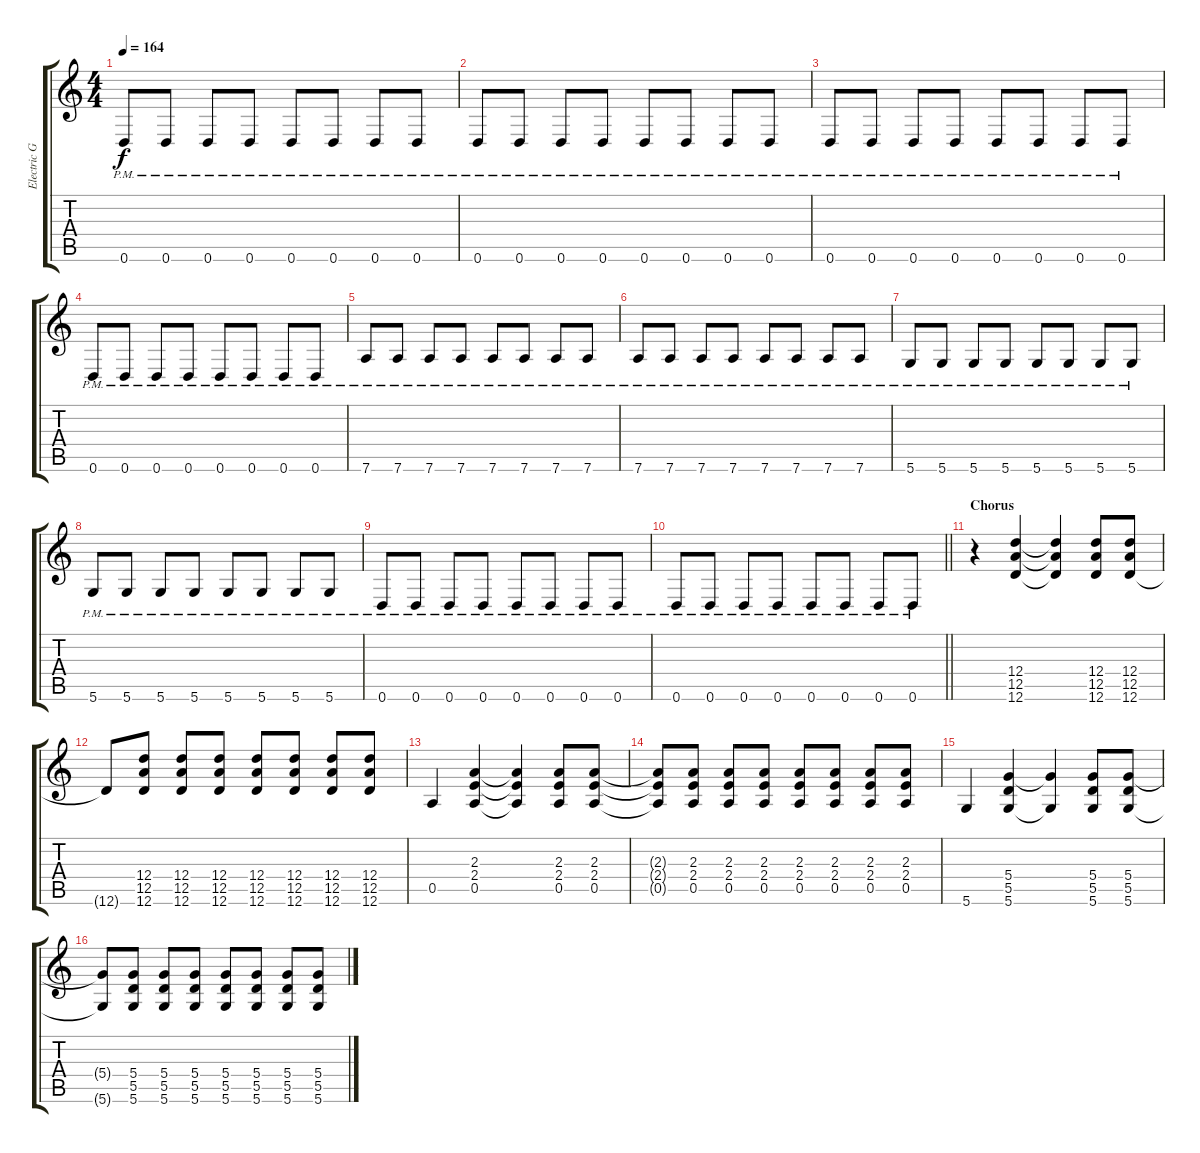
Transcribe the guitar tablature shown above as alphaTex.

\track ("Electric Guitar" "Electric G") {instrument distortionguitar}
\staff {score tabs}
\tuning (E4 B3 G3 D3 A2 D2) {hide}
\ts (4 4)
\tempo 164
\clef g2
\ks c
0.6{pm}.8{dy f} 0.6{pm}.8 0.6{pm}.8 0.6{pm}.8 0.6{pm}.8 0.6{pm}.8 0.6{pm}.8 0.6{pm}.8 |
0.6{pm}.8 0.6{pm}.8 0.6{pm}.8 0.6{pm}.8 0.6{pm}.8 0.6{pm}.8 0.6{pm}.8 0.6{pm}.8 |
0.6{pm}.8 0.6{pm}.8 0.6{pm}.8 0.6{pm}.8 0.6{pm}.8 0.6{pm}.8 0.6{pm}.8 0.6{pm}.8 |
0.6{pm}.8 0.6{pm}.8 0.6{pm}.8 0.6{pm}.8 0.6{pm}.8 0.6{pm}.8 0.6{pm}.8 0.6{pm}.8 |
7.6{pm}.8 7.6{pm}.8 7.6{pm}.8 7.6{pm}.8 7.6{pm}.8 7.6{pm}.8 7.6{pm}.8 7.6{pm}.8 |
7.6{pm}.8 7.6{pm}.8 7.6{pm}.8 7.6{pm}.8 7.6{pm}.8 7.6{pm}.8 7.6{pm}.8 7.6{pm}.8 |
5.6{pm}.8 5.6{pm}.8 5.6{pm}.8 5.6{pm}.8 5.6{pm}.8 5.6{pm}.8 5.6{pm}.8 5.6{pm}.8 |
5.6{pm}.8 5.6{pm}.8 5.6{pm}.8 5.6{pm}.8 5.6{pm}.8 5.6{pm}.8 5.6{pm}.8 5.6{pm}.8 |
0.6{pm}.8 0.6{pm}.8 0.6{pm}.8 0.6{pm}.8 0.6{pm}.8 0.6{pm}.8 0.6{pm}.8 0.6{pm}.8 |
\barLineRight lightlight
0.6{pm}.8 0.6{pm}.8 0.6{pm}.8 0.6{pm}.8 0.6{pm}.8 0.6{pm}.8 0.6{pm}.8 0.6{pm}.8 |
\section ("" "Chorus")
r.4 (12.4 12.5 12.6).4 (12.4{t} 12.5{t} 12.6{t}).4 (12.4 12.5 12.6).8 (12.4 12.5 12.6).8 |
12.6{t}.8 (12.4 12.5 12.6).8 (12.4 12.5 12.6).8 (12.4 12.5 12.6).8 (12.4 12.5 12.6).8 (12.4 12.5 12.6).8 (12.4 12.5 12.6).8 (12.4 12.5 12.6).8 |
0.5.4 (2.3 2.4 0.5).4 (2.3{t} 2.4{t} 0.5{t}).4 (2.3 2.4 0.5).8 (2.3 2.4 0.5).8 |
(2.3{t} 2.4{t} 0.5{t}).8 (2.3 2.4 0.5).8 (2.3 2.4 0.5).8 (2.3 2.4 0.5).8 (2.3 2.4 0.5).8 (2.3 2.4 0.5).8 (2.3 2.4 0.5).8 (2.3 2.4 0.5).8 |
5.6.4 (5.4 5.5 5.6).4 (5.4{t} 5.6{t}).4 (5.4 5.5 5.6).8 (5.4 5.5 5.6).8 |
(5.4{t} 5.6{t}).8 (5.4 5.5 5.6).8 (5.4 5.5 5.6).8 (5.4 5.5 5.6).8 (5.4 5.5 5.6).8 (5.4 5.5 5.6).8 (5.4 5.5 5.6).8 (5.4 5.5 5.6).8
